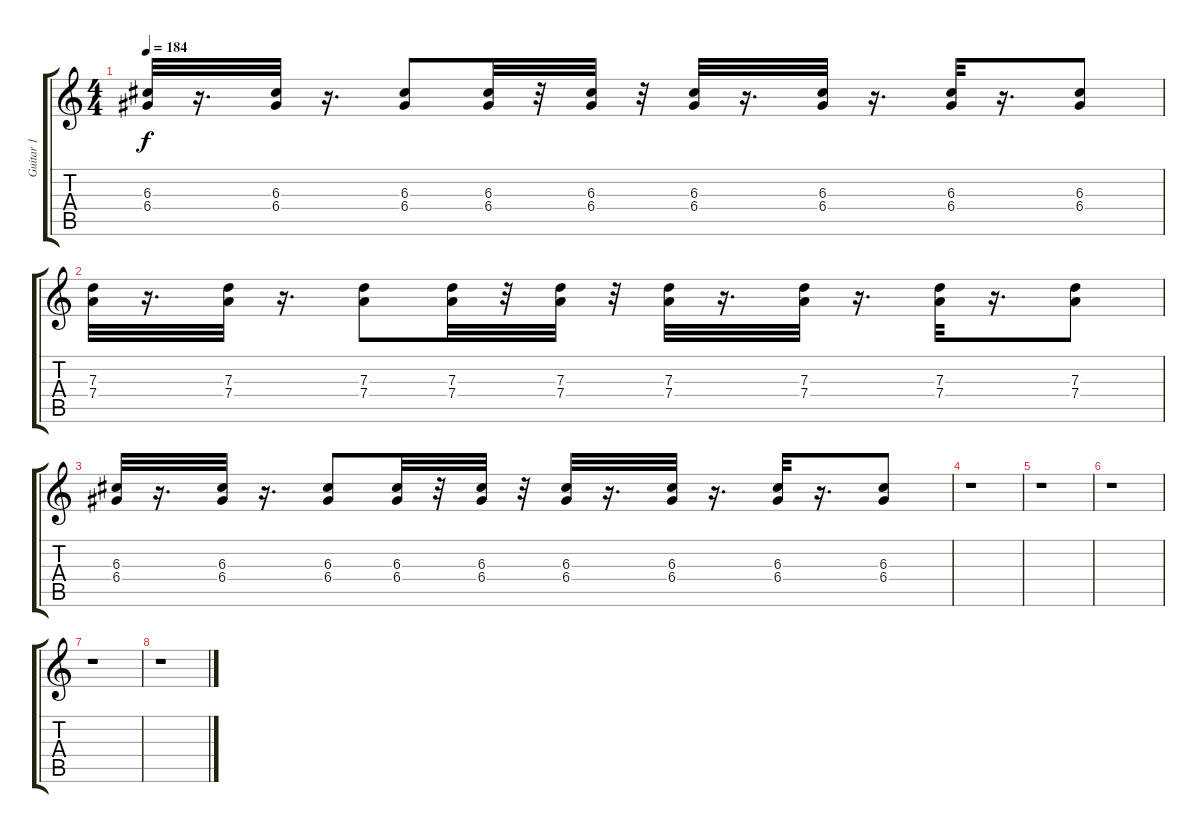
\track ("Guitar 1" "Guitar 1") {instrument distortionguitar}
\staff {score tabs}
\tuning (E4 B3 G3 D3 A2 E2) {hide}
\ts (4 4)
\tempo 184
\clef g2
\ks c
(6.3 6.4).32{dy f} r.16{d} (6.3 6.4).32 r.16{d} (6.3 6.4).8 (6.3 6.4).32 r.32 (6.3 6.4).32 r.32 (6.3 6.4).32 r.16{d} (6.3 6.4).32 r.16{d} (6.3 6.4).32 r.16{d} (6.3 6.4).8 |
(7.3 7.4).32 r.16{d} (7.3 7.4).32 r.16{d} (7.3 7.4).8 (7.3 7.4).32 r.32 (7.3 7.4).32 r.32 (7.3 7.4).32 r.16{d} (7.3 7.4).32 r.16{d} (7.3 7.4).32 r.16{d} (7.3 7.4).8 |
(6.3 6.4).32 r.16{d} (6.3 6.4).32 r.16{d} (6.3 6.4).8 (6.3 6.4).32 r.32 (6.3 6.4).32 r.32 (6.3 6.4).32 r.16{d} (6.3 6.4).32 r.16{d} (6.3 6.4).32 r.16{d} (6.3 6.4).8 |
r.1 |
r.1 |
r.1 |
r.1 |
r.1
